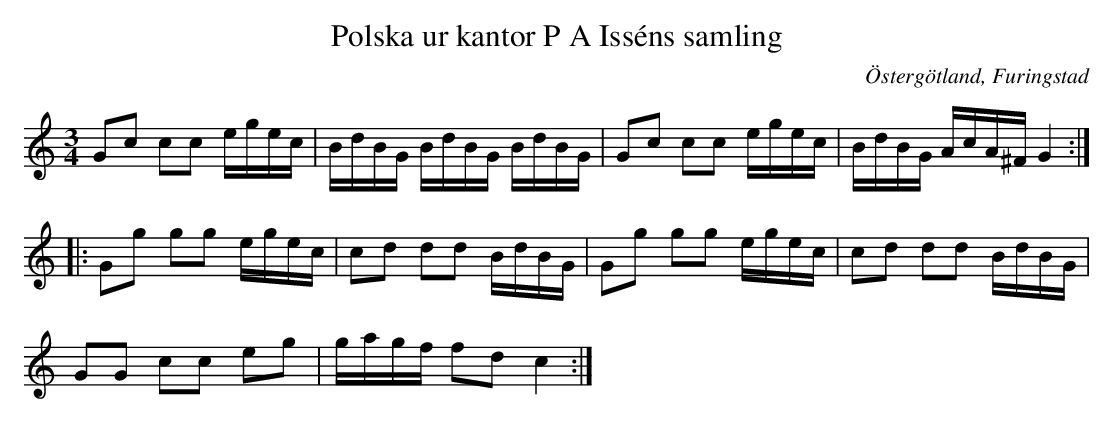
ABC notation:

X:1
T:Polska ur kantor P A Isséns samling
O:Östergötland, Furingstad
M:3/4
L:1/16
K:C
G2c2 c2c2 egec | BdBG BdBG BdBG | G2c2 c2c2 egec | BdBG AcA^F G4 ::
G2g2 g2g2 egec | c2d2 d2d2 BdBG | G2g2 g2g2 egec | c2d2 d2d2 BdBG |
G2G2 c2c2 e2g2 | gagf f2d2 c4 :|
